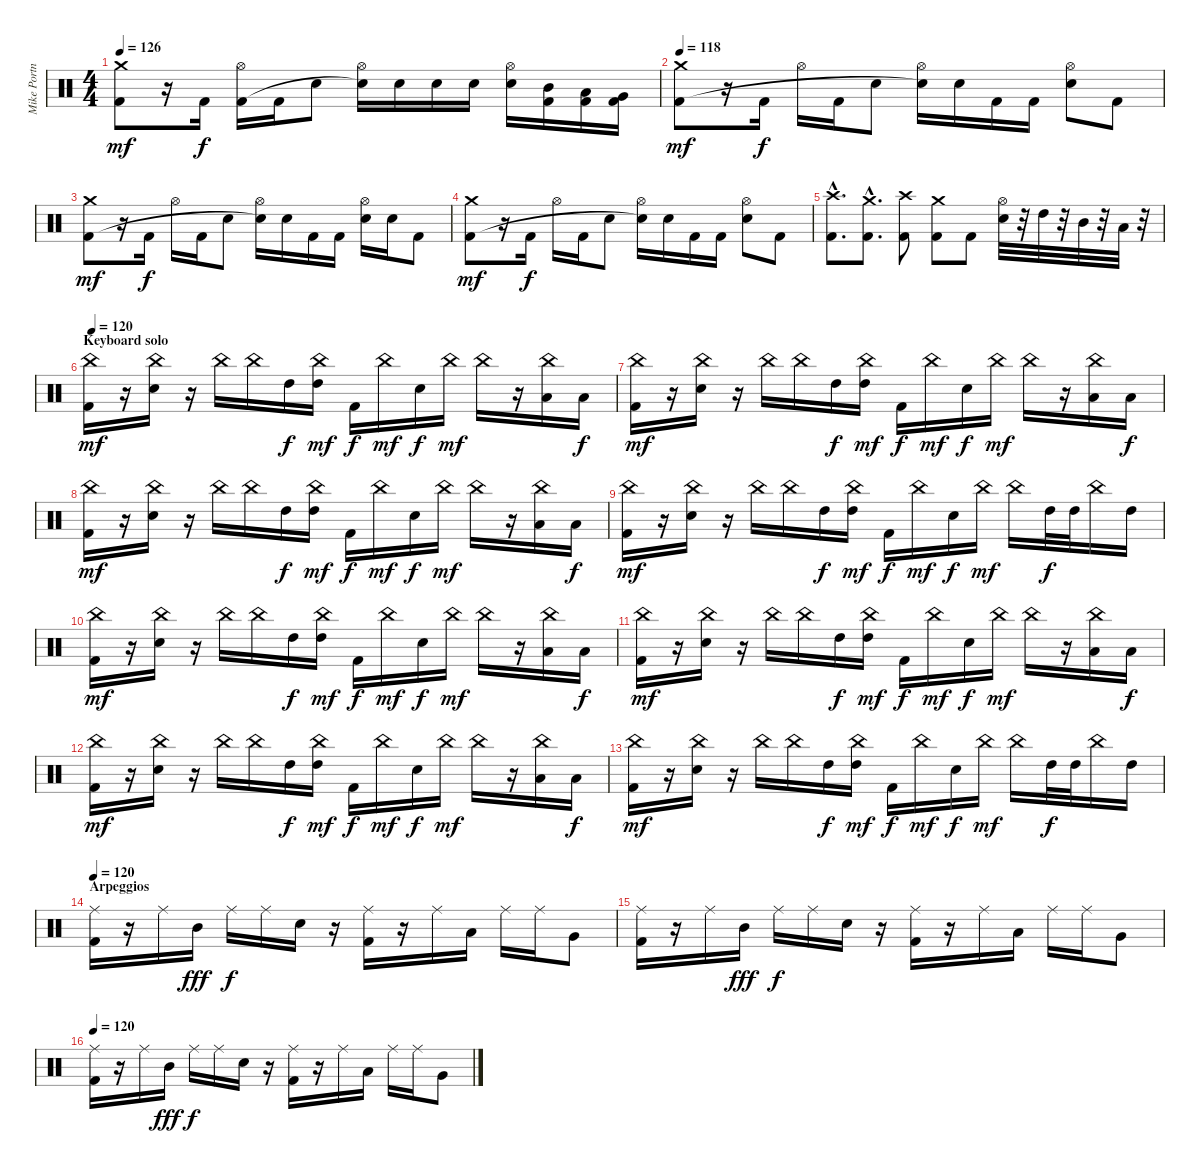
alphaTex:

\track ("Mike Portnoy" "Mike Portn") {instrument percussion}
\staff {score}
\articulation defaults
\ts (4 4)
\tempo 126
\clef neutral
\ks c
("Crash medium (hit)" "Kick (hit) 2").8{dy mf} r.16 "Kick (hit) 2".16{dy f} ("Hi-Hat (open)" "Kick (hit) 2").16 "Kick (hit) 2".16 "Electric Snare (hit)".8 ("Hi-Hat (open)" "Electric Snare (hit)"{t}).16 "Electric Snare (hit)".16 "Electric Snare (hit)".16 "Electric Snare (hit)".16 ("Hi-Hat (open)" "Electric Snare (hit)").16 ("Mid Tom (hit)" "Kick (hit) 2").16 ("Low Tom (hit)" "Kick (hit) 2").16 ("Very Low Tom (hit)" "Kick (hit) 2").16 |
\tempo 118
("Crash medium (hit)" "Kick (hit) 2").8{dy mf} r.16 "Kick (hit) 2".16{dy f} "Hi-Hat (open)".16 "Kick (hit) 2".16 "Electric Snare (hit)".8 ("Hi-Hat (open)" "Electric Snare (hit)"{t}).16 "Electric Snare (hit)".16 "Kick (hit) 2".16 "Kick (hit) 2".16 ("Hi-Hat (open)" "Electric Snare (hit)").8 "Kick (hit) 2".8 |
("Crash medium (hit)" "Kick (hit) 2").8{dy mf} r.16 "Kick (hit) 2".16{dy f} "Hi-Hat (open)".16 "Kick (hit) 2".16 "Electric Snare (hit)".8 ("Hi-Hat (open)" "Electric Snare (hit)"{t}).16 "Electric Snare (hit)".16 "Kick (hit) 2".16 "Kick (hit) 2".16 ("Hi-Hat (open)" "Electric Snare (hit)").16 "Electric Snare (hit)".16 "Kick (hit) 2".8 |
("Crash medium (hit)" "Kick (hit) 2").8{dy mf} r.16 "Kick (hit) 2".16{dy f} "Hi-Hat (open)".16 "Kick (hit) 2".16 "Electric Snare (hit)".8 ("Hi-Hat (open)" "Electric Snare (hit)"{t}).16 "Electric Snare (hit)".16 "Kick (hit) 2".16 "Kick (hit) 2".16 ("Hi-Hat (open)" "Electric Snare (hit)").8 "Kick (hit) 2".8 |
("Crash high (hit)"{hac} "Kick (hit) 2"{hac}).8{d} ("Crash medium (hit)"{hac} "Kick (hit) 2"{hac}).8{d} ("Crash high (hit)" "Kick (hit) 2").8 ("Crash medium (hit)" "Kick (hit) 2").8 "Kick (hit) 2".8 ("Hi-Hat (open)" "Electric Snare (hit)").32 r.32 "High Tom (hit)".32 r.32 "Mid Tom (hit)".32 r.32 "Low Tom (hit)".32 r.32 |
\section ("" "Keyboard solo")
\tempo 120
("China (hit)" "Kick (hit) 2").16{dy mf} r.16 ("China (hit)" "Electric Snare (hit)").16 r.16 "China (hit)".16 "China (hit)".16 "High Tom (hit)".16{dy f} ("China (hit)" "High Tom (hit)").16{dy mf} "Kick (hit) 2".16{dy f} "China (hit)".16{dy mf} "Electric Snare (hit)".16{dy f} "China (hit)".16{dy mf} "China (hit)".16 r.16 ("China (hit)" "Low Tom (hit)").16 "Low Tom (hit)".16{dy f} |
("China (hit)" "Kick (hit) 2").16{dy mf} r.16 ("China (hit)" "Electric Snare (hit)").16 r.16 "China (hit)".16 "China (hit)".16 "High Tom (hit)".16{dy f} ("China (hit)" "High Tom (hit)").16{dy mf} "Kick (hit) 2".16{dy f} "China (hit)".16{dy mf} "Electric Snare (hit)".16{dy f} "China (hit)".16{dy mf} "China (hit)".16 r.16 ("China (hit)" "Low Tom (hit)").16 "Low Tom (hit)".16{dy f} |
("China (hit)" "Kick (hit) 2").16{dy mf} r.16 ("China (hit)" "Electric Snare (hit)").16 r.16 "China (hit)".16 "China (hit)".16 "High Tom (hit)".16{dy f} ("China (hit)" "High Tom (hit)").16{dy mf} "Kick (hit) 2".16{dy f} "China (hit)".16{dy mf} "Electric Snare (hit)".16{dy f} "China (hit)".16{dy mf} "China (hit)".16 r.16 ("China (hit)" "Low Tom (hit)").16 "Low Tom (hit)".16{dy f} |
("China (hit)" "Kick (hit) 2").16{dy mf} r.16 ("China (hit)" "Electric Snare (hit)").16 r.16 "China (hit)".16 "China (hit)".16 "High Tom (hit)".16{dy f} ("China (hit)" "High Tom (hit)").16{dy mf} "Kick (hit) 2".16{dy f} "China (hit)".16{dy mf} "Electric Snare (hit)".16{dy f} "China (hit)".16{dy mf} "China (hit)".16 "High Tom (hit)".32{dy f} "High Tom (hit)".32 "China (hit)".16 "High Tom (hit)".16 |
("China (hit)" "Kick (hit) 2").16{dy mf} r.16 ("China (hit)" "Electric Snare (hit)").16 r.16 "China (hit)".16 "China (hit)".16 "High Tom (hit)".16{dy f} ("China (hit)" "High Tom (hit)").16{dy mf} "Kick (hit) 2".16{dy f} "China (hit)".16{dy mf} "Electric Snare (hit)".16{dy f} "China (hit)".16{dy mf} "China (hit)".16 r.16 ("China (hit)" "Low Tom (hit)").16 "Low Tom (hit)".16{dy f} |
("China (hit)" "Kick (hit) 2").16{dy mf} r.16 ("China (hit)" "Electric Snare (hit)").16 r.16 "China (hit)".16 "China (hit)".16 "High Tom (hit)".16{dy f} ("China (hit)" "High Tom (hit)").16{dy mf} "Kick (hit) 2".16{dy f} "China (hit)".16{dy mf} "Electric Snare (hit)".16{dy f} "China (hit)".16{dy mf} "China (hit)".16 r.16 ("China (hit)" "Low Tom (hit)").16 "Low Tom (hit)".16{dy f} |
("China (hit)" "Kick (hit) 2").16{dy mf} r.16 ("China (hit)" "Electric Snare (hit)").16 r.16 "China (hit)".16 "China (hit)".16 "High Tom (hit)".16{dy f} ("China (hit)" "High Tom (hit)").16{dy mf} "Kick (hit) 2".16{dy f} "China (hit)".16{dy mf} "Electric Snare (hit)".16{dy f} "China (hit)".16{dy mf} "China (hit)".16 r.16 ("China (hit)" "Low Tom (hit)").16 "Low Tom (hit)".16{dy f} |
("China (hit)" "Kick (hit) 2").16{dy mf} r.16 ("China (hit)" "Electric Snare (hit)").16 r.16 "China (hit)".16 "China (hit)".16 "High Tom (hit)".16{dy f} ("China (hit)" "High Tom (hit)").16{dy mf} "Kick (hit) 2".16{dy f} "China (hit)".16{dy mf} "Electric Snare (hit)".16{dy f} "China (hit)".16{dy mf} "China (hit)".16 "High Tom (hit)".32{dy f} "High Tom (hit)".32 "China (hit)".16 "High Tom (hit)".16 |
\section ("" "Arpeggios")
\tempo 120
("Ride (middle)" "Kick (hit) 2").16 r.16 "Ride (middle)".16 "Mid Tom (hit)".16{dy fff} "Ride (middle)".16{dy f} "Ride (middle)".16 "Electric Snare (hit)".16 r.16 ("Ride (middle)" "Kick (hit) 2").16 r.16 "Ride (middle)".16 "Low Tom (hit)".16 "Ride (middle)".16 "Ride (middle)".16 "Very Low Tom (hit)".8 |
("Ride (middle)" "Kick (hit) 2").16 r.16 "Ride (middle)".16 "Mid Tom (hit)".16{dy fff} "Ride (middle)".16{dy f} "Ride (middle)".16 "Electric Snare (hit)".16 r.16 ("Ride (middle)" "Kick (hit) 2").16 r.16 "Ride (middle)".16 "Low Tom (hit)".16 "Ride (middle)".16 "Ride (middle)".16 "Very Low Tom (hit)".8 |
\tempo 120
("Ride (middle)" "Kick (hit) 2").16 r.16 "Ride (middle)".16 "Mid Tom (hit)".16{dy fff} "Ride (middle)".16{dy f} "Ride (middle)".16 "Electric Snare (hit)".16 r.16 ("Ride (middle)" "Kick (hit) 2").16 r.16 "Ride (middle)".16 "Low Tom (hit)".16 "Ride (middle)".16 "Ride (middle)".16 "Very Low Tom (hit)".8
